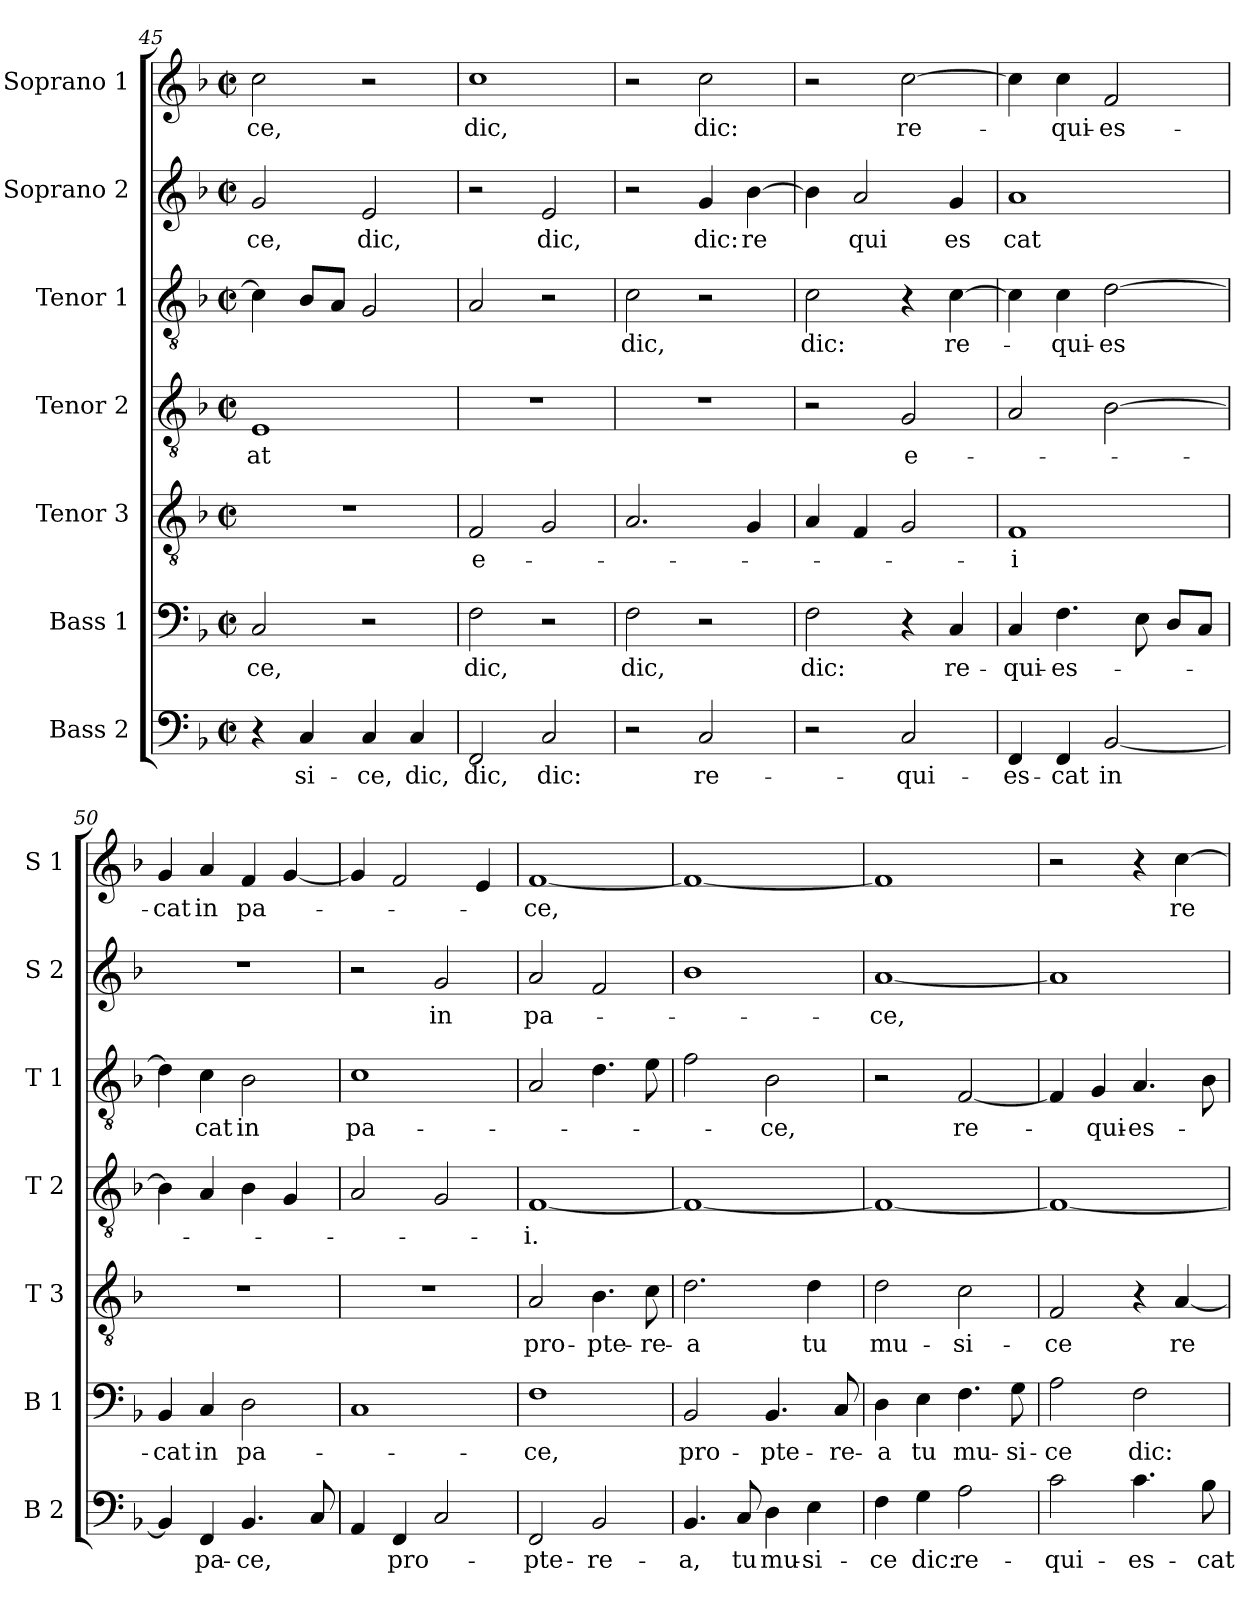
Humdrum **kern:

**kern	**text	**kern	**text	**kern	**text	**kern	**text	**kern	**text	**kern	**text	**kern	**text
*part7	*part7	*part6	*part6	*part5	*part5	*part4	*part4	*part3	*part3	*part2	*part2	*part1	*part1
*staff7	*staff7	*staff6	*staff6	*staff5	*staff5	*staff4	*staff4	*staff3	*staff3	*staff2	*staff2	*staff1	*staff1
*I"Bass 2	*	*I"Bass 1	*	*I"Tenor 3	*	*I"Tenor 2	*	*I"Tenor 1	*	*I"Soprano 2	*	*I"Soprano 1	*
*I'B 2	*	*I'B 1	*	*I'T 3	*	*I'T 2	*	*I'T 1	*	*I'S 2	*	*I'S 1	*
*clefF4	*	*clefF4	*	*clefGv2	*	*clefGv2	*	*clefGv2	*	*clefG2	*	*clefG2	*
*k[b-]	*	*k[b-]	*	*k[b-]	*	*k[b-]	*	*k[b-]	*	*k[b-]	*	*k[b-]	*
*F:	*	*F:	*	*F:	*	*F:	*	*F:	*	*F:	*	*F:	*
*M2/2	*	*M2/2	*	*M2/2	*	*M2/2	*	*M2/2	*	*M2/2	*	*M2/2	*
*met(c|)	*	*met(c|)	*	*met(c|)	*	*met(c|)	*	*met(c|)	*	*met(c|)	*	*met(c|)	*
=45	=45	=45	=45	=45	=45	=45	=45	=45	=45	=45	=45	=45	=45
4r	.	2C/	-ce,	1r	.	1E	-at	4c\]	.	2g/	-ce,	2cc\	-ce,
4C/	-si-	.	.	.	.	.	.	8B-/L	.	.	.	.	.
.	.	.	.	.	.	.	.	8A/J	.	.	.	.	.
4C/	-ce,	2r	.	.	.	.	.	2G/	.	2e/	dic,	2r	.
4C/	dic,	.	.	.	.	.	.	.	.	.	.	.	.
=46	=46	=46	=46	=46	=46	=46	=46	=46	=46	=46	=46	=46	=46
2FF/	dic,	2F\	dic,	2F/	e-	1r	.	2A/	.	2r	.	1cc	dic,
2C/	dic:	2r	.	2G/	.	.	.	2r	.	2e/	dic,	.	.
=47	=47	=47	=47	=47	=47	=47	=47	=47	=47	=47	=47	=47	=47
2r	.	2F\	dic,	2.A/	.	1r	.	2c\	dic,	2r	.	2r	.
2C/	re-	2r	.	.	.	.	.	2r	.	4g/	dic:	2cc\	dic:
.	.	.	.	4G/	.	.	.	.	.	[4b-\	re	.	.
=48	=48	=48	=48	=48	=48	=48	=48	=48	=48	=48	=48	=48	=48
2r	.	2F\	dic:	4A/	.	2r	.	2c\	dic:	4b-\]	.	2r	.
.	.	.	.	4F/	.	.	.	.	.	2a/	qui	.	.
2C/	-qui-	4r	.	2G/	.	2G/	e-	4r	.	.	.	[2cc\	re-
.	.	4C/	re-	.	.	.	.	[4c\	re-	4g/	es	.	.
!!LO:PB:g=z
=49	=49	=49	=49	=49	=49	=49	=49	=49	=49	=49	=49	=49	=49
4FF/	-es-	4C/	-qui-	1F	-i	2A/	.	4c\]	.	1a	cat	4cc\]	.
4FF/	-cat	4.F\	-es-	.	.	.	.	4c\	-qui-	.	.	4cc\	-qui-
[2BB-/	in	.	.	.	.	[2B-\	.	[2d\	-es	.	.	2f/	-es-
.	.	8E\	.	.	.	.	.	.	.	.	.	.	.
.	.	8D/L	.	.	.	.	.	.	.	.	.	.	.
.	.	8C/J	.	.	.	.	.	.	.	.	.	.	.
=50	=50	=50	=50	=50	=50	=50	=50	=50	=50	=50	=50	=50	=50
4BB-/]	.	4BB-/	-cat	1r	.	4B-\]	.	4d\]	.	1r	.	4g/	-cat
4FF/	pa-	4C/	in	.	.	4A/	.	4c\	cat	.	.	4a/	in
4.BB-/	-ce,	2D\	pa-	.	.	4B-\	.	2B-\	in	.	.	4f/	pa-
.	.	.	.	.	.	4G/	.	.	.	.	.	[4g/	.
8C/	.	.	.	.	.	.	.	.	.	.	.	.	.
=51	=51	=51	=51	=51	=51	=51	=51	=51	=51	=51	=51	=51	=51
4AA/	.	1C	.	1r	.	2A/	.	1c	pa-	2r	.	4g/]	.
4FF/	pro-	.	.	.	.	.	.	.	.	.	.	2f/	.
2C/	.	.	.	.	.	2G/	.	.	.	2g/	in	.	.
.	.	.	.	.	.	.	.	.	.	.	.	4e/	.
=52	=52	=52	=52	=52	=52	=52	=52	=52	=52	=52	=52	=52	=52
2FF/	-pte-	1F	-ce,	2A/	pro-	[1F	-i.	2A/	.	2a/	pa-	[1f	-ce,
2BB-/	-re-	.	.	4.B-\	-pte-	.	.	4.d\	.	2f/	.	.	.
.	.	.	.	8c\	-re-	.	.	8e\	.	.	.	.	.
=53	=53	=53	=53	=53	=53	=53	=53	=53	=53	=53	=53	=53	=53
4.BB-/	-a,	2BB-/	pro-	2.d\	-a	1F_	.	2f\	.	1b-	.	1f_	.
8C/	tu	.	.	.	.	.	.	.	.	.	.	.	.
4D\	mu-	4.BB-/	-pte-	.	.	.	.	2B-\	-ce,	.	.	.	.
4E\	-si-	.	.	4d\	tu	.	.	.	.	.	.	.	.
.	.	8C/	-re-	.	.	.	.	.	.	.	.	.	.
=54	=54	=54	=54	=54	=54	=54	=54	=54	=54	=54	=54	=54	=54
4F\	-ce	4D\	-a	2d\	mu-	1F_	.	2r	.	[1a	-ce,	1f]	.
4G\	dic:	4E\	tu	.	.	.	.	.	.	.	.	.	.
2A\	re-	4.F\	mu-	2c\	-si-	.	.	[2F/	re-	.	.	.	.
.	.	8G\	-si-	.	.	.	.	.	.	.	.	.	.
!!LO:LB:g=z
=55	=55	=55	=55	=55	=55	=55	=55	=55	=55	=55	=55	=55	=55
2c\	-qui-	2A\	-ce	2F/	-ce	1F_	.	4F/]	.	1a]	.	2r	.
.	.	.	.	.	.	.	.	4G/	-qui-	.	.	.	.
4.c\	-es-	2F\	dic:	4r	.	.	.	4.A/	-es-	.	.	4r	.
.	.	.	.	[4A/	re-	.	.	.	.	.	.	[4cc\	re-
8B-\	-cat	.	.	.	.	.	.	8B-\	.	.	.	.	.
=	=	=	=	=	=	=	=	=	=	=	=	=	=
*-	*-	*-	*-	*-	*-	*-	*-	*-	*-	*-	*-	*-	*-
